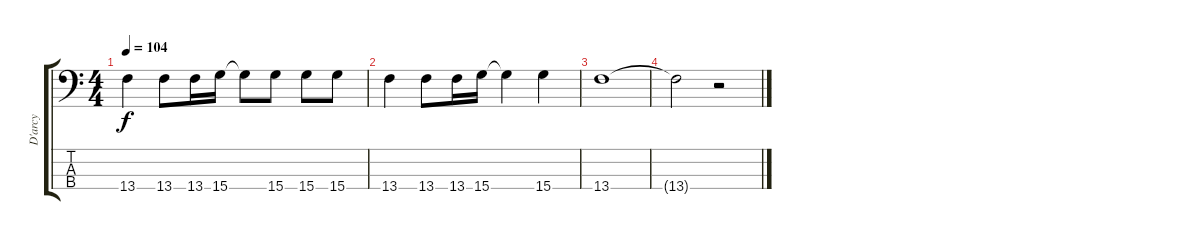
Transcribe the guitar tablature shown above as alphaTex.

\track ("D'arcy" "D'arcy") {instrument electricbasspick}
\staff {score tabs}
\tuning (G2 D2 A1 E1) {hide}
\ts (4 4)
\tempo 104
\clef f4
\ks c
13.4.4{dy f} 13.4.8 13.4.16 15.4.16 15.4{t}.8 15.4.8 15.4.8 15.4.8 |
13.4.4 13.4.8 13.4.16 15.4.16 15.4{t}.4 15.4.4 |
13.4.1 |
13.4{t}.2 r.2
